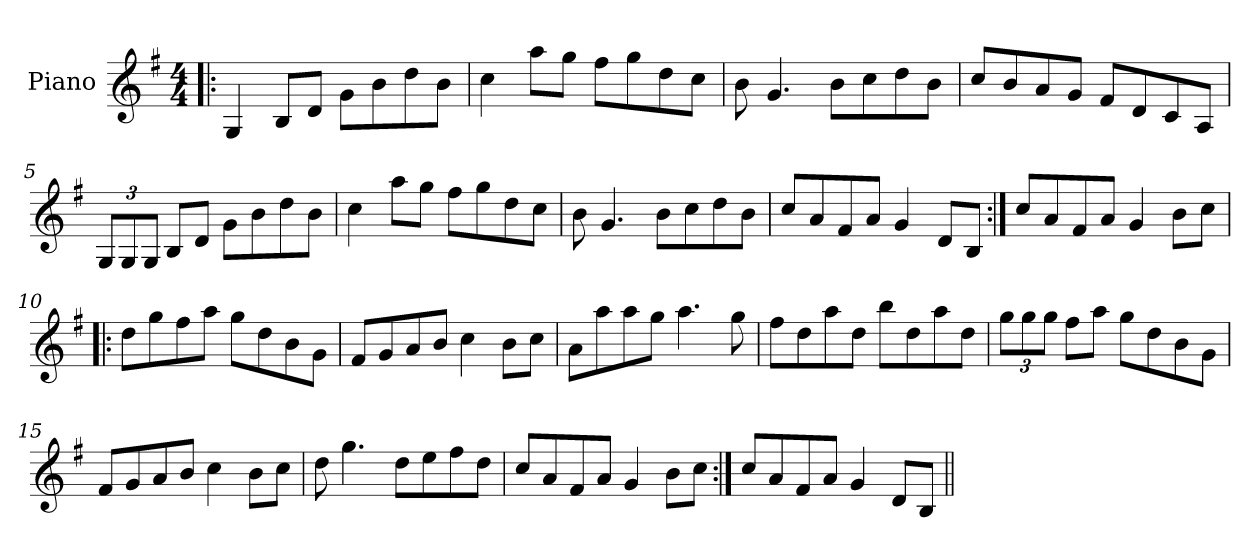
**kern
*part1
*staff1
*I"Piano
*I'Pno
*clefG2
*k[f#]
*G:
*M4/4
=1!|:
4G/
8B/L
8d/J
8g\L
8b\
8dd\
8b\J
=2
4cc\
8aa\L
8gg\J
8ff#\L
8gg\
8dd\
8cc\J
=3
8b\
4.g/
8b\L
8cc\
8dd\
8b\J
=4
8cc/L
8b/
8a/
8g/J
8f#/L
8d/
8c/
8A/J
=5
12G/L
12G/
12G/J
8B/L
8d/J
8g\L
8b\
8dd\
8b\J
=6
4cc\
8aa\L
8gg\J
8ff#\L
8gg\
8dd\
8cc\J
=7
8b\
4.g/
8b\L
8cc\
8dd\
8b\J
=8
8cc/L
8a/
8f#/
8a/J
4g/
8d/L
8B/J
=9:|!
8cc/L
8a/
8f#/
8a/J
4g/
8b\L
8cc\J
=10!|:
8dd\L
8gg\
8ff#\
8aa\J
8gg\L
8dd\
8b\
8g\J
=11
8f#/L
8g/
8a/
8b/J
4cc\
8b\L
8cc\J
=12
8a\L
8aa\
8aa\
8gg\J
4.aa\
8gg\
=13
8ff#\L
8dd\
8aa\
8dd\J
8bb\L
8dd\
8aa\
8dd\J
=14
12gg\L
12gg\
12gg\J
8ff#\L
8aa\J
8gg\L
8dd\
8b\
8g\J
=15
8f#/L
8g/
8a/
8b/J
4cc\
8b\L
8cc\J
=16
8dd\
4.gg\
8dd\L
8ee\
8ff#\
8dd\J
=17
8cc/L
8a/
8f#/
8a/J
4g/
8b\L
8cc\J
=18:|!
8cc/L
8a/
8f#/
8a/J
4g/
8d/L
8B/J
=||
*-
